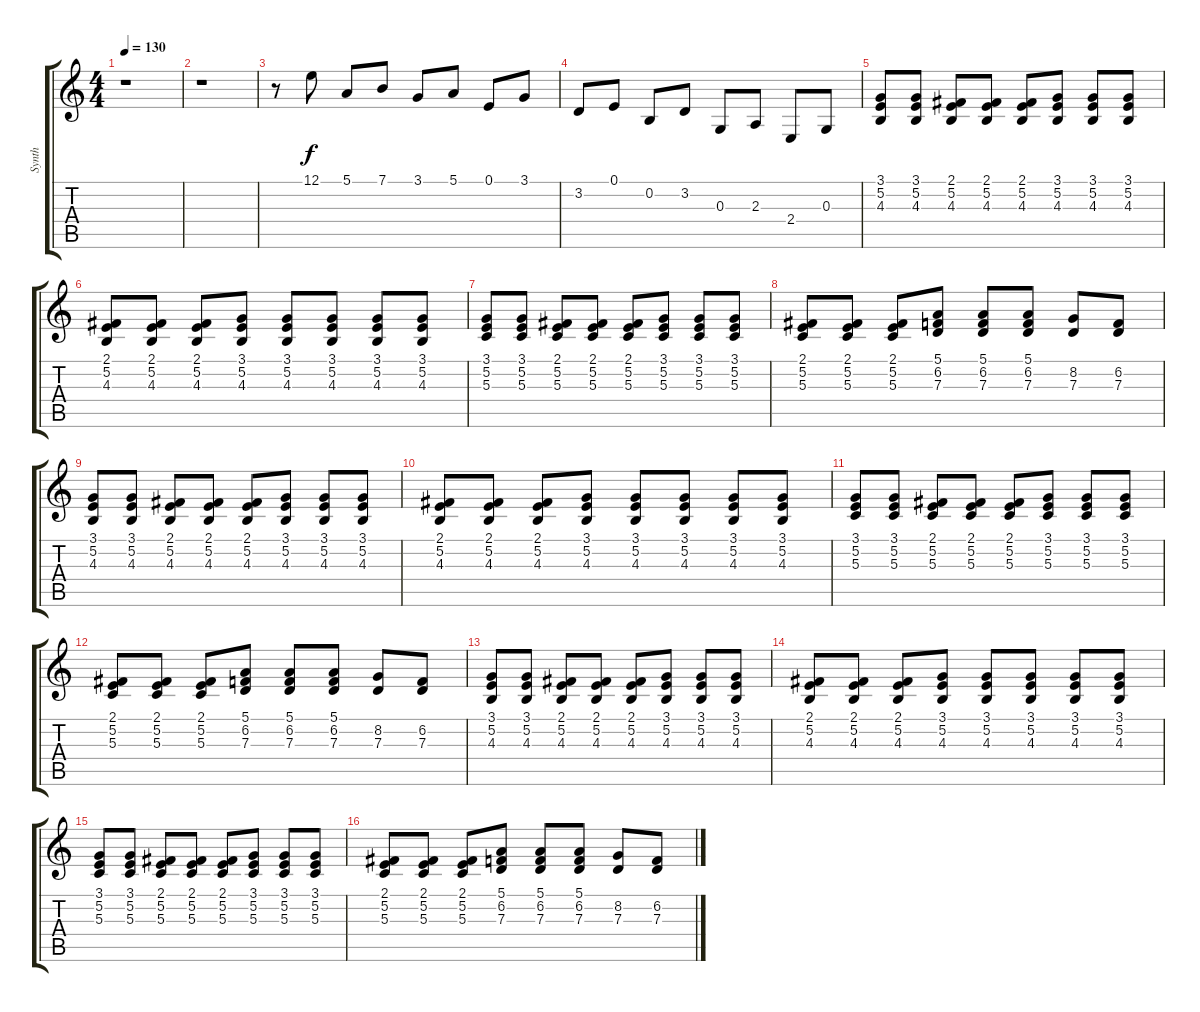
\track ("Synth" "Synth") {instrument stringensemble1}
\staff {score tabs}
\tuning (E4 B3 G3 D3 A2 E2) {hide}
\ts (4 4)
\tempo 130
\clef g2
\ks c
r.1{dy f} |
r.1 |
r.8 12.1.8 5.1.8 7.1.8 3.1.8 5.1.8 0.1.8 3.1.8 |
3.2.8 0.1.8 0.2.8 3.2.8 0.3.8 2.3.8 2.4.8 0.3.8 |
(3.1 5.2 4.3).8 (3.1 5.2 4.3).8 (2.1 5.2 4.3).8 (2.1 5.2 4.3).8 (2.1 5.2 4.3).8 (3.1 5.2 4.3).8 (3.1 5.2 4.3).8 (3.1 5.2 4.3).8 |
(2.1 5.2 4.3).8 (2.1 5.2 4.3).8 (2.1 5.2 4.3).8 (3.1 5.2 4.3).8 (3.1 5.2 4.3).8 (3.1 5.2 4.3).8 (3.1 5.2 4.3).8 (3.1 5.2 4.3).8 |
(3.1 5.2 5.3).8 (3.1 5.2 5.3).8 (2.1 5.2 5.3).8 (2.1 5.2 5.3).8 (2.1 5.2 5.3).8 (3.1 5.2 5.3).8 (3.1 5.2 5.3).8 (3.1 5.2 5.3).8 |
(2.1 5.2 5.3).8 (2.1 5.2 5.3).8 (2.1 5.2 5.3).8 (5.1 6.2 7.3).8 (5.1 6.2 7.3).8 (5.1 6.2 7.3).8 (8.2 7.3).8 (6.2 7.3).8 |
(3.1 5.2 4.3).8 (3.1 5.2 4.3).8 (2.1 5.2 4.3).8 (2.1 5.2 4.3).8 (2.1 5.2 4.3).8 (3.1 5.2 4.3).8 (3.1 5.2 4.3).8 (3.1 5.2 4.3).8 |
(2.1 5.2 4.3).8 (2.1 5.2 4.3).8 (2.1 5.2 4.3).8 (3.1 5.2 4.3).8 (3.1 5.2 4.3).8 (3.1 5.2 4.3).8 (3.1 5.2 4.3).8 (3.1 5.2 4.3).8 |
(3.1 5.2 5.3).8 (3.1 5.2 5.3).8 (2.1 5.2 5.3).8 (2.1 5.2 5.3).8 (2.1 5.2 5.3).8 (3.1 5.2 5.3).8 (3.1 5.2 5.3).8 (3.1 5.2 5.3).8 |
(2.1 5.2 5.3).8 (2.1 5.2 5.3).8 (2.1 5.2 5.3).8 (5.1 6.2 7.3).8 (5.1 6.2 7.3).8 (5.1 6.2 7.3).8 (8.2 7.3).8 (6.2 7.3).8 |
(3.1 5.2 4.3).8 (3.1 5.2 4.3).8 (2.1 5.2 4.3).8 (2.1 5.2 4.3).8 (2.1 5.2 4.3).8 (3.1 5.2 4.3).8 (3.1 5.2 4.3).8 (3.1 5.2 4.3).8 |
(2.1 5.2 4.3).8 (2.1 5.2 4.3).8 (2.1 5.2 4.3).8 (3.1 5.2 4.3).8 (3.1 5.2 4.3).8 (3.1 5.2 4.3).8 (3.1 5.2 4.3).8 (3.1 5.2 4.3).8 |
(3.1 5.2 5.3).8 (3.1 5.2 5.3).8 (2.1 5.2 5.3).8 (2.1 5.2 5.3).8 (2.1 5.2 5.3).8 (3.1 5.2 5.3).8 (3.1 5.2 5.3).8 (3.1 5.2 5.3).8 |
(2.1 5.2 5.3).8 (2.1 5.2 5.3).8 (2.1 5.2 5.3).8 (5.1 6.2 7.3).8 (5.1 6.2 7.3).8 (5.1 6.2 7.3).8 (8.2 7.3).8 (6.2 7.3).8
